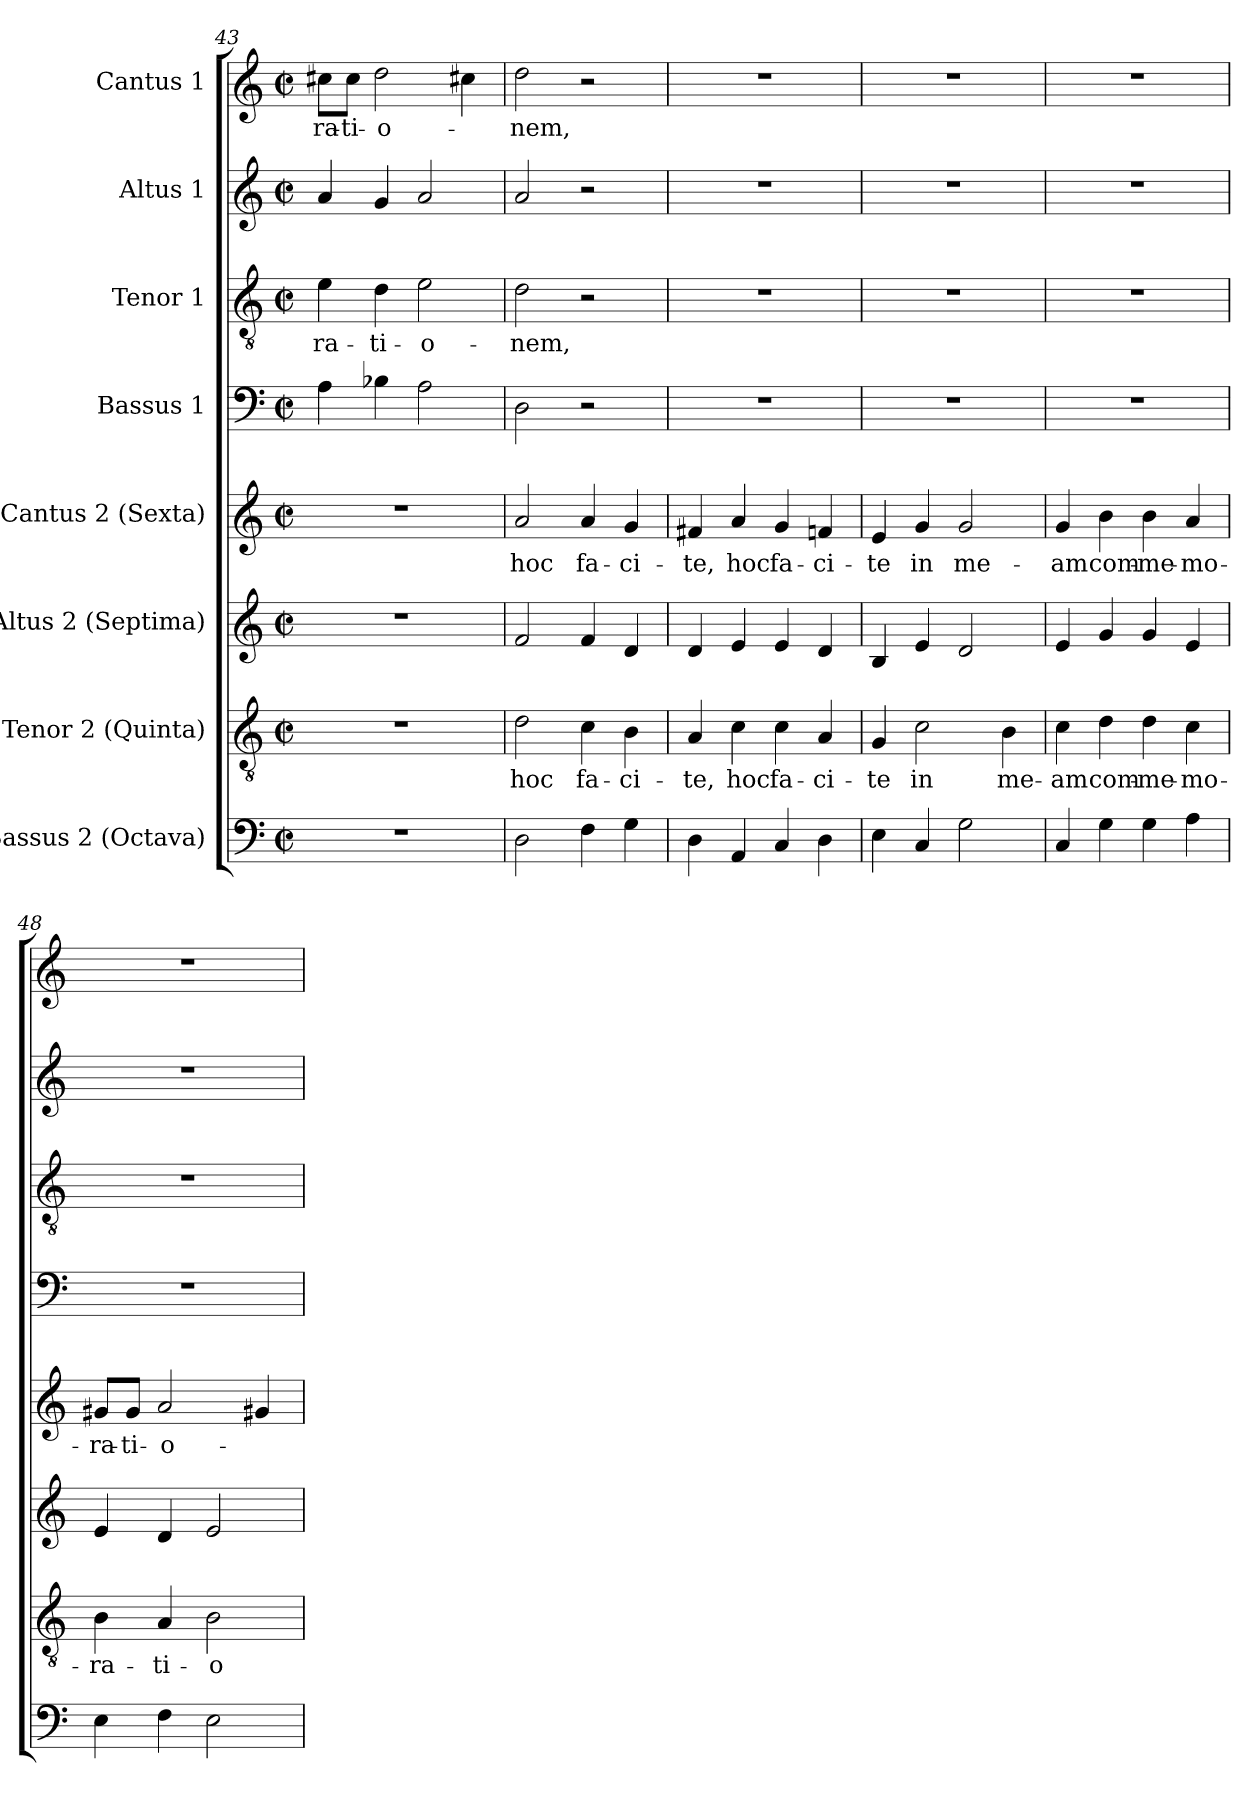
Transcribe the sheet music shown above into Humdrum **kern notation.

**kern	**kern	**text	**kern	**kern	**text	**kern	**kern	**text	**kern	**kern	**text
*part8	*part7	*part7	*part6	*part5	*part5	*part4	*part3	*part3	*part2	*part1	*part1
*staff8	*staff7	*staff7	*staff6	*staff5	*staff5	*staff4	*staff3	*staff3	*staff2	*staff1	*staff1
*I"Bassus 2 (Octava)	*I"Tenor 2 (Quinta)	*	*I"Altus 2 (Septima)	*I"Cantus 2 (Sexta)	*	*I"Bassus 1	*I"Tenor 1	*	*I"Altus 1	*I"Cantus 1	*
*clefF4	*clefGv2	*	*clefG2	*clefG2	*	*clefF4	*clefGv2	*	*clefG2	*clefG2	*
*k[]	*k[]	*	*k[]	*k[]	*	*k[]	*k[]	*	*k[]	*k[]	*
*M2/2	*M2/2	*	*M2/2	*M2/2	*	*M2/2	*M2/2	*	*M2/2	*M2/2	*
*met(c|)	*met(c|)	*	*met(c|)	*met(c|)	*	*met(c|)	*met(c|)	*	*met(c|)	*met(c|)	*
=43	=43	=43	=43	=43	=43	=43	=43	=43	=43	=43	=43
!	!	!	!	!	!	!	!	!LO:LY:b	!	!	!LO:LY:b
1r	1r	.	1r	1r	.	4A\	4e\	-ra-	4a/	8cc#X\L	-ra-
!	!	!	!	!	!	!	!	!	!	!	!LO:LY:b
.	.	.	.	.	.	.	.	.	.	8cc#\J	-ti-
!	!	!	!	!	!	!	!	!LO:LY:b	!	!	!LO:LY:b
.	.	.	.	.	.	4B-X\	4d\	-ti-	4g/	2dd\	-o-
!	!	!	!	!	!	!	!	!LO:LY:b	!	!	!
.	.	.	.	.	.	2A\	2e\	-o-	2a/	.	.
.	.	.	.	.	.	.	.	.	.	4cc#X\	.
=44	=44	=44	=44	=44	=44	=44	=44	=44	=44	=44	=44
!	!	!LO:LY:b	!	!	!LO:LY:b	!	!	!LO:LY:b	!	!	!LO:LY:b
2D\	2d\	hoc	2f/	2a/	hoc	2D\	2d\	-nem,	2a/	2dd\	-nem,
!	!	!LO:LY:b	!	!	!LO:LY:b	!	!	!	!	!	!
4F\	4c\	fa-	4f/	4a/	fa-	2r	2r	.	2r	2r	.
!	!	!LO:LY:b	!	!	!LO:LY:b	!	!	!	!	!	!
4G\	4B\	-ci-	4d/	4g/	-ci-	.	.	.	.	.	.
=45	=45	=45	=45	=45	=45	=45	=45	=45	=45	=45	=45
!	!	!LO:LY:b	!	!	!LO:LY:b	!	!	!	!	!	!
4D\	4A/	-te,	4d/	4f#X/	-te,	1r	1r	.	1r	1r	.
!	!	!LO:LY:b	!	!	!LO:LY:b	!	!	!	!	!	!
4AA/	4c\	hoc	4e/	4a/	hoc	.	.	.	.	.	.
!	!	!LO:LY:b	!	!	!LO:LY:b	!	!	!	!	!	!
4C/	4c\	fa-	4e/	4g/	fa-	.	.	.	.	.	.
!	!	!LO:LY:b	!	!	!LO:LY:b	!	!	!	!	!	!
4D\	4A/	-ci-	4d/	4fn/	-ci-	.	.	.	.	.	.
=46	=46	=46	=46	=46	=46	=46	=46	=46	=46	=46	=46
!	!	!LO:LY:b	!	!	!LO:LY:b	!	!	!	!	!	!
4E\	4G/	-te	4B/	4e/	-te	1r	1r	.	1r	1r	.
!	!	!LO:LY:b	!	!	!LO:LY:b	!	!	!	!	!	!
4C/	2c\	in	4e/	4g/	in	.	.	.	.	.	.
!	!	!	!	!	!LO:LY:b	!	!	!	!	!	!
2G\	.	.	2d/	2g/	me-	.	.	.	.	.	.
!	!	!LO:LY:b	!	!	!	!	!	!	!	!	!
.	4B\	me-	.	.	.	.	.	.	.	.	.
=47	=47	=47	=47	=47	=47	=47	=47	=47	=47	=47	=47
!	!	!LO:LY:b	!	!	!LO:LY:b	!	!	!	!	!	!
4C/	4c\	-am	4e/	4g/	-am	1r	1r	.	1r	1r	.
!	!	!LO:LY:b	!	!	!LO:LY:b	!	!	!	!	!	!
4G\	4d\	com-	4g/	4b\	com-	.	.	.	.	.	.
!	!	!LO:LY:b	!	!	!LO:LY:b	!	!	!	!	!	!
4G\	4d\	-me-	4g/	4b\	-me-	.	.	.	.	.	.
!	!	!LO:LY:b	!	!	!LO:LY:b	!	!	!	!	!	!
4A\	4c\	-mo-	4e/	4a/	-mo-	.	.	.	.	.	.
=48	=48	=48	=48	=48	=48	=48	=48	=48	=48	=48	=48
!	!	!LO:LY:b	!	!	!LO:LY:b	!	!	!	!	!	!
4E\	4B\	-ra-	4e/	8g#X/L	-ra-	1r	1r	.	1r	1r	.
!	!	!	!	!	!LO:LY:b	!	!	!	!	!	!
.	.	.	.	8g#/J	-ti-	.	.	.	.	.	.
!	!	!LO:LY:b	!	!	!LO:LY:b	!	!	!	!	!	!
4F\	4A/	-ti-	4d/	2a/	-o-	.	.	.	.	.	.
!	!	!LO:LY:b	!	!	!	!	!	!	!	!	!
2E\	2B\	-o-	2e/	.	.	.	.	.	.	.	.
.	.	.	.	4g#X/	.	.	.	.	.	.	.
=	=	=	=	=	=	=	=	=	=	=	=
*-	*-	*-	*-	*-	*-	*-	*-	*-	*-	*-	*-
